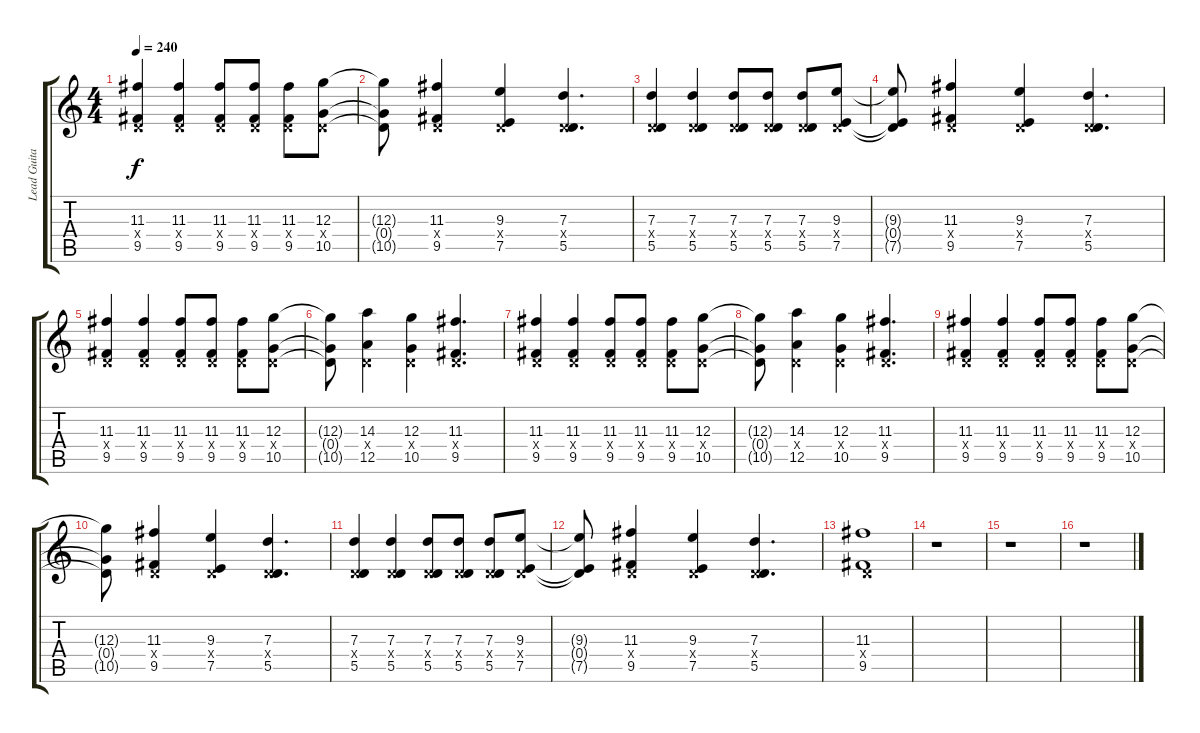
\track ("Lead Guitar" "Lead Guita") {instrument distortionguitar}
\staff {score tabs}
\tuning (E4 B3 G3 D3 A2 D2) {hide}
\ts (4 4)
\tempo 240
\clef g2
\ks c
(11.3 0.4{x} 9.5).4{dy f} (11.3 0.4{x} 9.5).4 (11.3 0.4{x} 9.5).8 (11.3 0.4{x} 9.5).8 (11.3 0.4{x} 9.5).8 (12.3 0.4{x} 10.5).8 |
(12.3{t} 0.4{t} 10.5{t}).8 (11.3 0.4{x} 9.5).4 (9.3 0.4{x} 7.5).4 (7.3 0.4{x} 5.5).4{d} |
(7.3 0.4{x} 5.5).4 (7.3 0.4{x} 5.5).4 (7.3 0.4{x} 5.5).8 (7.3 0.4{x} 5.5).8 (7.3 0.4{x} 5.5).8 (9.3 0.4{x} 7.5).8 |
(9.3{t} 0.4{t} 7.5{t}).8 (11.3 0.4{x} 9.5).4 (9.3 0.4{x} 7.5).4 (7.3 0.4{x} 5.5).4{d} |
(11.3 0.4{x} 9.5).4 (11.3 0.4{x} 9.5).4 (11.3 0.4{x} 9.5).8 (11.3 0.4{x} 9.5).8 (11.3 0.4{x} 9.5).8 (12.3 0.4{x} 10.5).8 |
(12.3{t} 0.4{t} 10.5{t}).8 (14.3 0.4{x} 12.5).4 (12.3 0.4{x} 10.5).4 (11.3 0.4{x} 9.5).4{d} |
(11.3 0.4{x} 9.5).4 (11.3 0.4{x} 9.5).4 (11.3 0.4{x} 9.5).8 (11.3 0.4{x} 9.5).8 (11.3 0.4{x} 9.5).8 (12.3 0.4{x} 10.5).8 |
(12.3{t} 0.4{t} 10.5{t}).8 (14.3 0.4{x} 12.5).4 (12.3 0.4{x} 10.5).4 (11.3 0.4{x} 9.5).4{d} |
(11.3 0.4{x} 9.5).4 (11.3 0.4{x} 9.5).4 (11.3 0.4{x} 9.5).8 (11.3 0.4{x} 9.5).8 (11.3 0.4{x} 9.5).8 (12.3 0.4{x} 10.5).8 |
(12.3{t} 0.4{t} 10.5{t}).8 (11.3 0.4{x} 9.5).4 (9.3 0.4{x} 7.5).4 (7.3 0.4{x} 5.5).4{d} |
(7.3 0.4{x} 5.5).4 (7.3 0.4{x} 5.5).4 (7.3 0.4{x} 5.5).8 (7.3 0.4{x} 5.5).8 (7.3 0.4{x} 5.5).8 (9.3 0.4{x} 7.5).8 |
(9.3{t} 0.4{t} 7.5{t}).8 (11.3 0.4{x} 9.5).4 (9.3 0.4{x} 7.5).4 (7.3 0.4{x} 5.5).4{d} |
(11.3 0.4{x} 9.5).1 |
r.1 |
r.1 |
r.1
